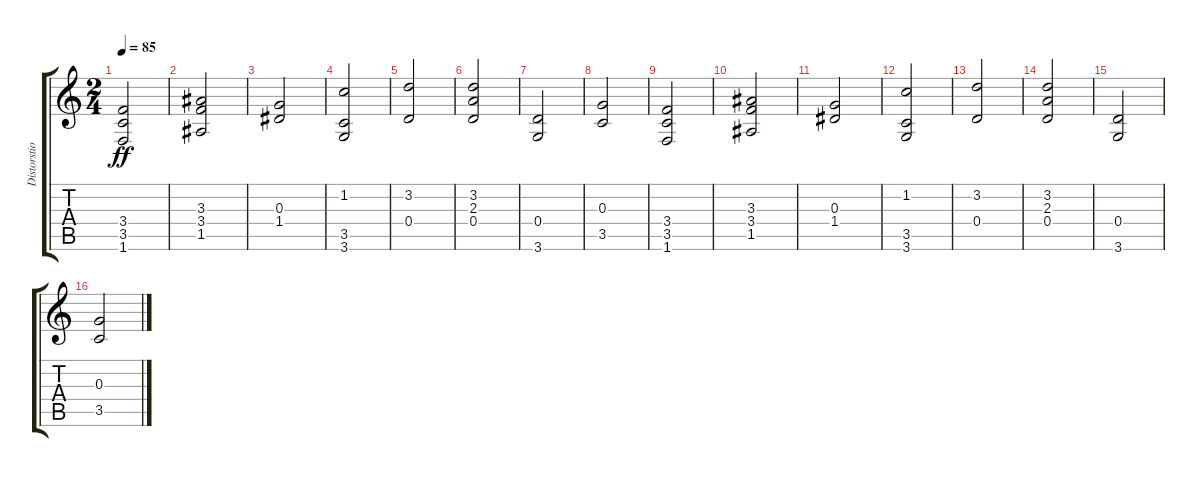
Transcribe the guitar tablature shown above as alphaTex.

\track ("Distorstion" "Distorstio") {instrument distortionguitar}
\staff {score tabs}
\tuning (E4 B3 G3 D3 A2 E2) {hide}
\ts (2 4)
\tempo 85
\clef g2
\ks c
(3.4 3.5 1.6).2{dy ff} |
(3.3 3.4 1.5).2 |
(0.3 1.4).2 |
(1.2 3.5 3.6).2 |
(3.2 0.4).2 |
(3.2 2.3 0.4).2 |
(0.4 3.6).2 |
(0.3 3.5).2 |
(3.4 3.5 1.6).2 |
(3.3 3.4 1.5).2 |
(0.3 1.4).2 |
(1.2 3.5 3.6).2 |
(3.2 0.4).2 |
(3.2 2.3 0.4).2 |
(0.4 3.6).2 |
(0.3 3.5).2
